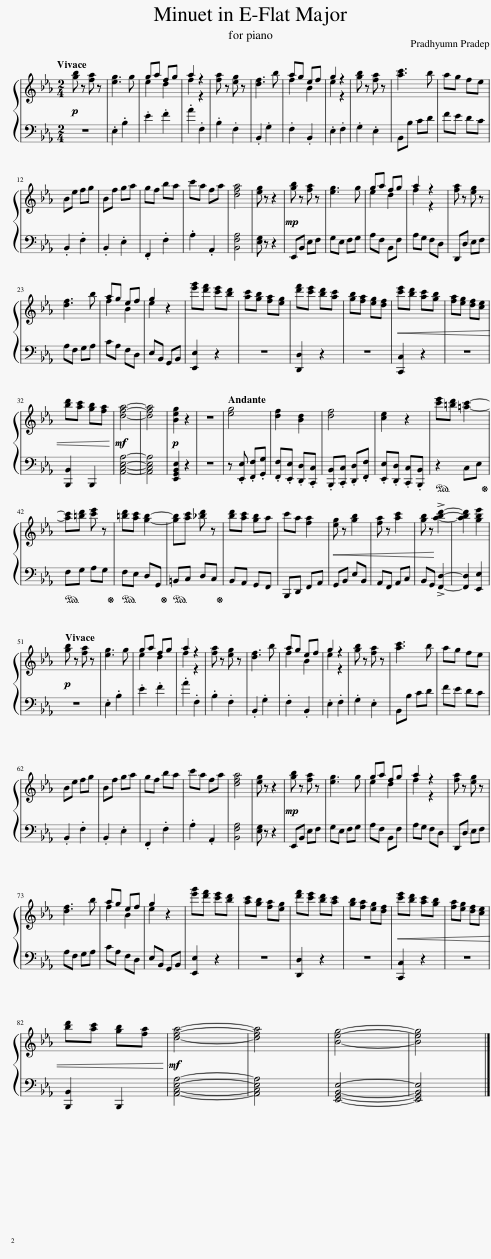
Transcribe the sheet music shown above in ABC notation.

X:1
%%score { ( 1 3 ) | 2 }
L:1/8
Q:1/4=172
M:2/4
I:linebreak $
K:Eb
V:1 treble
V:3 treble
V:2 bass
V:1
!p! [gb] z [fa] z | [eg]3 g | ga fg | a2 z2 | [fa] z [eg] z | %5
 [df]3 b | ag ef | g2 z2 | [gb] z [fa] z | [ac']3 b | %10
 ag fe |$ Be fg | Bf ga | gf ba | c'a fa | %15
 [dfa]4 | [eg] z z2 |!mp! [gb] z [fa] z | [eg]3 g | ga fg | %20
 a2 z2 | [fa] z [eg] z |$ [df]3 b | ag ef | g2 z2 | %25
 [e'g'][d'f'] [c'e'][bd'] | [ac'][gb] [fa][eg] | [d'f'][c'e'] [bd'][ac'] | [gb][fa] [eg][df] |!<(! [c'e'][bd'] [ac'][gb] | %30
 [fa][Q:1/4=160][eg] [df][ce] |$[Q:1/4=150] [bd'][ac'][Q:1/4=130] [gb][fa]!<)! |[Q:1/4=180]!mf! [dfa]4- | [dfa]4 |!p! [Beg]2 z2 | %35
 z4 |[Q:1/4=92] [eg]4 | [df]2 [Bd]2 | [df]4 | [ce]2 z2 | %40
 [c'e'][=bd'] [=ac']2- |$ [ac'][=bd'] [c'e'] z | [=bd'][ac'] [gb]2- | [gb][ac'] [_bd'] z | [bd'][ac'] [gb]a | %45
 c'a [fa]2 |!<(! [eg] z[Q:1/4=90] [gb]2 | [fa] z[Q:1/4=80] [ac']2 | [gb] z!<)! !>![abd']2- | [abd']2 [gbe']2 |$ %50
!p![Q:1/4=172] [gb] z [fa] z | [eg]3 g | ga fg | a2 z2 | [fa] z [eg] z | %55
 [df]3 b | ag ef | g2 z2 | [gb] z [fa] z | [ac']3 b | %60
 ag fe |$ Be fg | Bf ga | gf ba | c'a fa | %65
 [dfa]4 | [eg] z z2 |!mp! [gb] z [fa] z | [eg]3 g | ga fg | %70
 a2 z2 | [fa] z [eg] z |$ [df]3 b | ag ef | g2 z2 | %75
 [e'g'][d'f'] [c'e'][bd'] | [ac'][gb] [fa][eg] | [d'f'][c'e'] [bd'][ac'] | [gb][fa] [eg][df] |!<(! [c'e'][bd'] [ac'][gb] | %80
 [fa][Q:1/4=160][eg] [df][ce] |$[Q:1/4=150] [bd'][ac'][Q:1/4=130] [gb][fa]!<)! |[Q:1/4=180]!mf! [dfa]4- | [dfa]4 | [Beg]4- | %85
 [Beg]4 |] %86
V:2
 z4 | .E,2 .B,2 | .E2 .F2 | .A2 .F,2 | .B,2 .F,2 | %5
 .B,,2 .G,2 | .F,2 .B,,2 | .E,2 .F,2 | .G,2 .E,2 | B,,B, CD | %10
 FE DC |$ .B,,2 .F,2 | .B,,2 .E,2 | .F,,2 .F,2 | .A,2 .A,,2 | %15
 [B,,F,A,]4 | [E,G,] z z2 | E,,B,, E,F, | G,E, F,G, | A,F, B,,F, | %20
 A,G, F,D, | D,,D, E,F, |$ A,F, G,A, | CA, F,D, | E,B,, G,,B,, | %25
 [E,,E,]2 z2 | z4 | [D,,D,]2 z2 | z4 | [C,,C,]2 z2 | %30
 z4 |$ [B,,,B,,]2 B,,,2 | [A,,C,E,A,]4- | [A,,C,E,A,]4 | [E,,G,,B,,E,]2 z2 | %35
 z4 | z .[E,,E,] .[F,,F,].[G,,G,] | .[F,,F,].[E,,E,] .[D,,D,].[C,,C,] | .[B,,,B,,].[C,,C,] .[D,,D,].[F,,F,] | .[E,,E,].[D,,D,] .[C,,C,].[B,,,B,,] | %40
!ped! z2 C,E,!ped-up! |$!ped! F,G, A,G,!ped-up! |!ped! F,E, D,G,,!ped-up! |!ped! =B,,C, D,C,!ped-up! | B,,A,, G,,F,, | %45
 B,,,D,, F,,A,, | G,,B,, E,B,, | A,,F,, A,,C, | B,,G,, !>![F,,D,]2- | [F,,D,]2 [E,,E,]2 |$ %50
 z4 | .E,2 .B,2 | .E2 .F2 | .A2 .F,2 | .B,2 .F,2 | %55
 .B,,2 .G,2 | .F,2 .B,,2 | .E,2 .F,2 | .G,2 .E,2 | B,,B, CD | %60
 FE DC |$ .B,,2 .F,2 | .B,,2 .E,2 | .F,,2 .F,2 | .A,2 .A,,2 | %65
 [B,,F,A,]4 | [E,G,] z z2 | E,,B,, E,F, | G,E, F,G, | A,F, B,,F, | %70
 A,G, F,D, | D,,D, E,F, |$ A,F, G,A, | CA, F,D, | E,B,, G,,B,, | %75
 [E,,E,]2 z2 | z4 | [D,,D,]2 z2 | z4 | [C,,C,]2 z2 | %80
 z4 |$ [B,,,B,,]2 B,,,2 | [A,,C,E,A,]4- | [A,,C,E,A,]4 | [E,,G,,B,,E,]4- | %85
 [E,,G,,B,,E,]4 |] %86
V:3
 x4 | x4 | e2 d2 | f2 z2 | x4 | %5
 x4 | f2 B2 | e2 z2 | x4 | x4 | %10
 x4 |$ x4 | x4 | x4 | x4 | %15
 x4 | x4 | x4 | x4 | e2 d2 | %20
 f2 z2 | x4 |$ x4 | f2 B2 | e2 x2 | %25
 x4 | x4 | x4 | x4 | x4 | %30
 x4 |$ x4 | x4 | x4 | x4 | %35
 x4 | x4 | x4 | x4 | x4 | %40
 x4 |$ x4 | x4 | x4 | x4 | %45
 x4 | x4 | x4 | x4 | x4 |$ %50
 x4 | x4 | e2 d2 | f2 z2 | x4 | %55
 x4 | f2 B2 | e2 z2 | x4 | x4 | %60
 x4 |$ x4 | x4 | x4 | x4 | %65
 x4 | x4 | x4 | x4 | e2 d2 | %70
 f2 z2 | x4 |$ x4 | f2 B2 | e2 x2 | %75
 x4 | x4 | x4 | x4 | x4 | %80
 x4 |$ x4 | x4 | x4 | x4 | %85
 x4 |] %86
